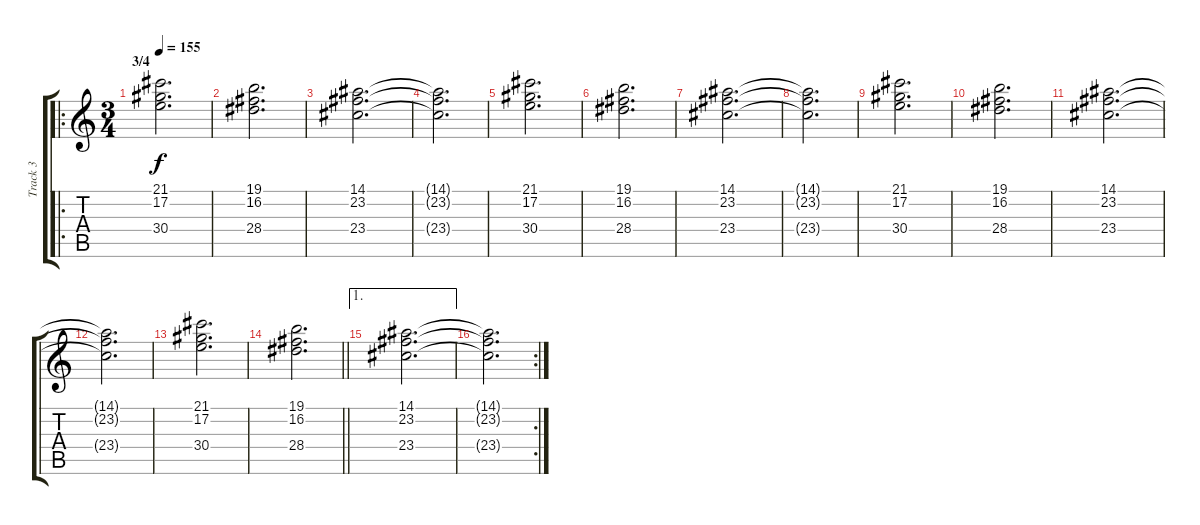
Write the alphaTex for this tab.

\track ("Track 3" "Track 3") {instrument rockorgan}
\staff {score tabs}
\tuning (E4 B3 G3 D3 A2 E2) {hide}
\ro
\ts (3 4)
\section ("" "3/4")
\tempo 155
\clef g2
\ks c
(21.1 17.2 30.4).2{d dy f} |
(19.1 16.2 28.4).2{d} |
(14.1 23.2 23.4).2{d} |
(14.1{t} 23.2{t} 23.4{t}).2{d} |
(21.1 17.2 30.4).2{d} |
(19.1 16.2 28.4).2{d} |
(14.1 23.2 23.4).2{d} |
(14.1{t} 23.2{t} 23.4{t}).2{d} |
(21.1 17.2 30.4).2{d} |
(19.1 16.2 28.4).2{d} |
(14.1 23.2 23.4).2{d} |
(14.1{t} 23.2{t} 23.4{t}).2{d} |
(21.1 17.2 30.4).2{d} |
\barLineRight lightlight
(19.1 16.2 28.4).2{d} |
\ae 1
(14.1 23.2 23.4).2{d} |
\rc 2
(14.1{t} 23.2{t} 23.4{t}).2{d}
